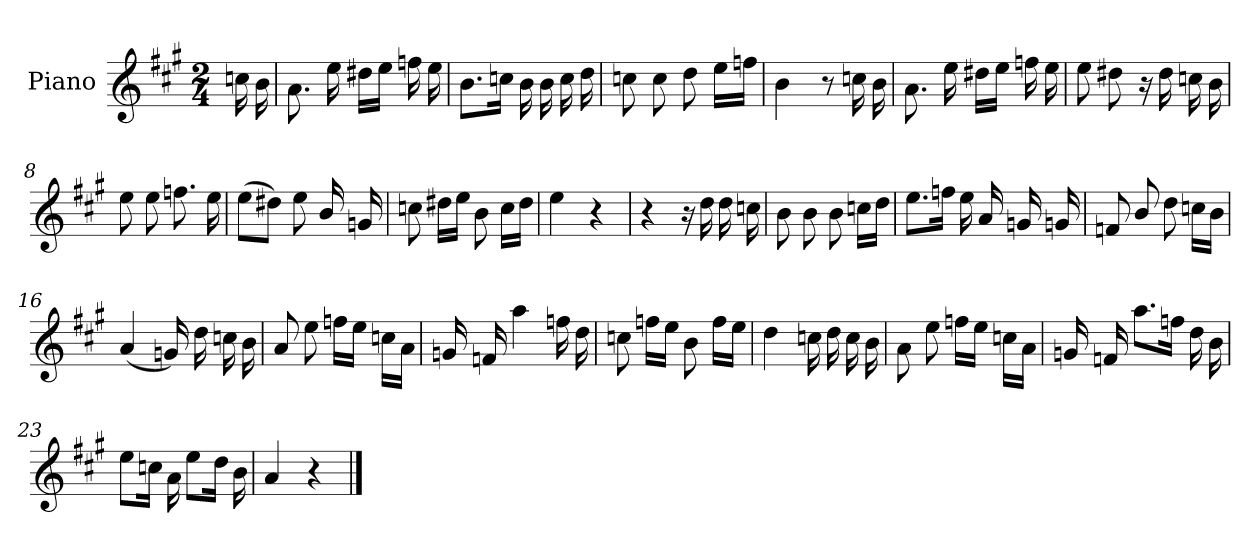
**kern
*part1
*staff1
*I"Piano
*I'Pno.
*clefG2
*k[f#c#g#]
*M2/4
=1
16cc\
16b\
=2
8.a\
16ee\
16dd#X\LL
16ee\JJ
16ff\
16ee\
=3
8.b\L
16cc\Jk
16b\
16b\
16cc\
16dd\
=4
8cc\
8cc\
8dd\
16ee\LL
16ff\JJ
!!LO:LB:g=z
=5
4b\
8r
16cc\
16b\
=6
8.a\
16ee\
16dd#X\LL
16ee\JJ
16ff\
16ee\
=7
8ee\
8dd#X\
16r
16dd#\
16cc\
16b\
=8
8ee\
8ee\
8.ff\
16ee\
=9
(>8ee\L
8dd#X\J)
8ee\
16b/
16g/
!!LO:LB:g=z
=10
8cc\
16dd#X\LL
16ee\JJ
8b\
16cc\LL
16dd#\JJ
=11
4ee\
4r
=12
4r
16r
16dd\
16dd\
16cc\
=13
8b\
8b\
8b\
16cc\LL
16dd\JJ
=14
8.ee\L
16ff\Jk
16ee\
16a/
16g/
16gn/
!!LO:LB:g=z
=15
8f/
8b/
8dd\
16cc\LL
16b\JJ
=16
(<4a/
16g/)
16dd\
16cc\
16b\
=17
8a/
8ee\
16ff\LL
16ee\JJ
16cc\LL
16a\JJ
=18
16g/
16f/
4aa\
16ff\
16dd\
=19
8cc\
16ff\LL
16ee\JJ
8b\
16ff\LL
16ee\JJ
!!LO:LB:g=z
=20
4dd\
16cc\
16dd\
16cc\
16b\
=21
8a\
8ee\
16ff\LL
16ee\JJ
16cc\LL
16a\JJ
=22
16g/
16f/
8.aa\L
16ff\Jk
16dd\
16b\
=23
8ee\L
16cc\Jk
16a\
8ee\L
16dd\Jk
16b\
=24
4a/
4r
==
*-
